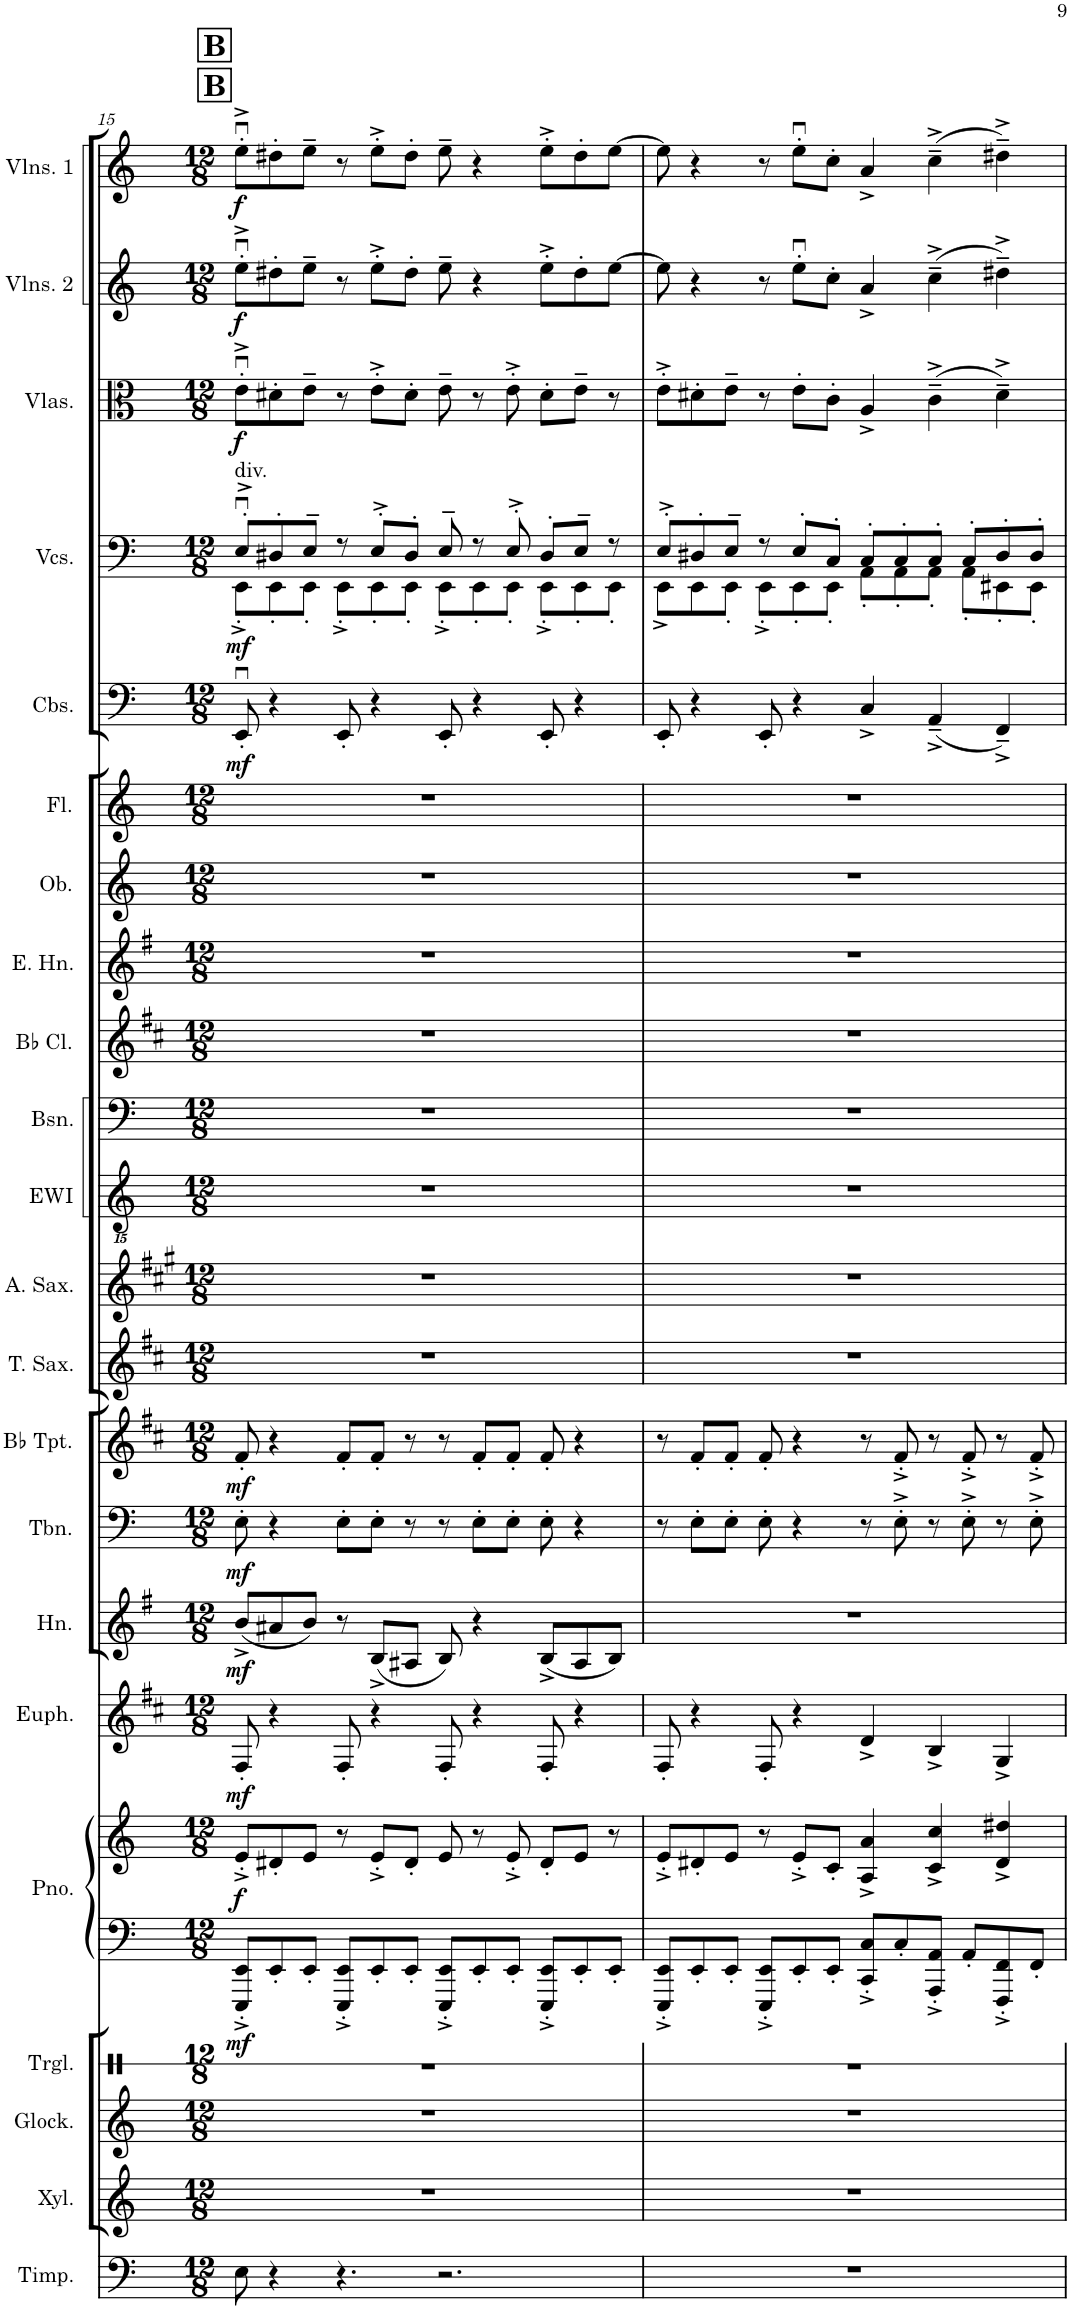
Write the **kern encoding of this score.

**kern	**kern	**kern	**kern	**kern	**kern	**dynam	**kern	**dynam	**kern	**dynam	**kern	**dynam	**kern	**dynam	**kern	**kern	**kern	**kern	**kern	**kern	**kern	**kern	**kern	**dynam	**kern	**dynam	**kern	**dynam	**kern	**dynam	**kern	**dynam
*part22	*part21	*part20	*part19	*part18	*part18	*part18	*part17	*part17	*part16	*part16	*part15	*part15	*part14	*part14	*part13	*part12	*part11	*part10	*part9	*part8	*part7	*part6	*part5	*part5	*part4	*part4	*part3	*part3	*part2	*part2	*part1	*part1
*staff23	*staff22	*staff21	*staff20	*staff19	*staff18	*staff18/19	*staff17	*staff17	*staff16	*staff16	*staff15	*staff15	*staff14	*staff14	*staff13	*staff12	*staff11	*staff10	*staff9	*staff8	*staff7	*staff6	*staff5	*staff5	*staff4	*staff4	*staff3	*staff3	*staff2	*staff2	*staff1	*staff1
*I"Timpani	*I"Xylophone	*I"Glockenspiel	*I"Triangle	*I"Piano	*	*	*I"Euphonium	*	*I"Horn	*	*I"Trombone	*	*I"Bb Trumpet	*	*I"Tenor Saxophone	*I"Alto Saxophone	*I"EWI	*I"Bassoon	*I"Bb Clarinet	*I"English Horn	*I"Oboe	*I"Flute	*I"Contrabasses	*	*I"Violoncellos	*	*I"Violas	*	*I"Violins 2	*	*I"Violins 1	*
*I'Timp.	*I'Xyl.	*I'Glock.	*I'Trgl.	*I'Pno.	*	*	*I'Euph.	*	*I'Hn.	*	*I'Tbn.	*	*I'Bb Tpt.	*	*I'T. Sax.	*I'A. Sax.	*I'EWI	*I'Bsn.	*I'Bb Cl.	*I'E. Hn.	*I'Ob.	*I'Fl.	*I'Cbs.	*	*I'Vcs.	*	*I'Vlas.	*	*I'Vlns. 2	*	*I'Vlns. 1	*
!!LO:PB:g=z
*clefF4	*clefG2	*clefG2	*clefX	*clefF4	*clefG2	*	*clefG2	*	*clefG2	*	*clefF4	*	*clefG2	*	*clefG2	*clefG2	*clefGvv2	*clefF4	*clefG2	*clefG2	*clefG2	*clefG2	*clefF4	*	*clefF4	*	*clefC3	*	*clefG2	*	*clefG2	*
*	*Trd-7c-12	*Trd-14c-24	*	*	*	*	*Trd8c14	*	*Trd4c7	*	*	*	*Trd1c2	*	*Trd8c14	*Trd5c9	*	*	*Trd1c2	*Trd4c7	*	*	*Trd7c12	*	*	*	*	*	*	*	*	*
*k[]	*k[]	*k[]	*k[]	*k[]	*k[]	*	*k[f#c#]	*	*k[f#]	*	*k[]	*	*k[f#c#]	*	*k[f#c#]	*k[f#c#g#]	*k[]	*k[]	*k[f#c#]	*k[f#]	*k[]	*k[]	*k[]	*	*k[]	*	*k[]	*	*k[]	*	*k[]	*
*M12/8	*M12/8	*M12/8	*M12/8	*M12/8	*M12/8	*	*M12/8	*	*M12/8	*	*M12/8	*	*M12/8	*	*M12/8	*M12/8	*M12/8	*M12/8	*M12/8	*M12/8	*M12/8	*M12/8	*M12/8	*	*M12/8	*	*M12/8	*	*M12/8	*	*M12/8	*
!!LO:REH:place=s1:a:B:cj:fs=14:t=B
!!LO:REH:place=s1:a:B:cj:fs=14:t=B
=15	=15	=15	=15	=15	=15	=15	=15	=15	=15	=15	=15	=15	=15	=15	=15	=15	=15	=15	=15	=15	=15	=15	=15	=15	=15	=15	=15	=15	=15	=15	=15	=15
*	*	*	*	*	*	*	*	*	*	*	*	*	*	*	*	*	*	*	*	*	*	*	*	*	*^	*	*	*	*	*	*	*
!	!	!	!	!	!	!	!	!	!	!	!	!	!	!	!	!	!	!	!	!	!	!	!	!	!LO:TX:a:t=div.	!	!	!	!	!	!	!	!
!	!	!	!	!	!	!LO:DY:b=2	!	!	!	!	!	!	!	!	!	!	!	!	!	!	!	!	!	!	!	!	!	!	!	!	!	!	!
!	!	!	!	!	!	!LO:DY:n=1:b	!	!LO:DY:b	!	!LO:DY:b	!	!LO:DY:b	!	!LO:DY:b	!	!	!	!	!	!	!	!	!	!LO:DY:b	!	!	!LO:DY:b	!	!LO:DY:b	!	!LO:DY:b	!	!LO:DY:b
8E\	1.r	1.r	1.r	8EEE/'^ 8EE/'^L	8e'^/L	mf f	8F#'/	mf	(8b^/L	mf	8E'\	mf	8f#'/	mf	1.r	1.r	1.r	1.r	1.r	1.r	1.r	1.r	8EEu'/	mf	8Eu'^/L	8EE'^\L	mf	8eu'^\L	f	8eeu'^\L	f	8eeu'^\L	f
4r	.	.	.	8EE'/	8d#X'/	.	4r	.	8a#X/	.	4r	.	4r	.	.	.	.	.	.	.	.	.	4r	.	8D#X'/	8EE'\	.	8d#X'\	.	8dd#X'\	.	8dd#X'\	.
.	.	.	.	8EE'/J	8e/J	.	.	.	8b/J)	.	.	.	.	.	.	.	.	.	.	.	.	.	.	.	8E~/J	8EE'\J	.	8e~\J	.	8ee~\J	.	8ee~\J	.
4.r	.	.	.	8EEE/'^ 8EE/'^L	8r	.	8F#'/	.	8r	.	8E'\L	.	8f#'/L	.	.	.	.	.	.	.	.	.	8EE'/	.	8r	8EE'^\L	.	8r	.	8r	.	8r	.
.	.	.	.	8EE'/	8e'^/L	.	4r	.	(8B^/L	.	8E'\J	.	8f#'/J	.	.	.	.	.	.	.	.	.	4r	.	8E'^/L	8EE'\	.	8e'^\L	.	8ee'^\L	.	8ee'^\L	.
.	.	.	.	8EE'/J	8d#'/J	.	.	.	8A#X/J	.	8r	.	8r	.	.	.	.	.	.	.	.	.	.	.	8D#'/J	8EE'\J	.	8d#'\J	.	8dd#'\J	.	8dd#'\J	.
2.r	.	.	.	8EEE/'^ 8EE/'^L	8e/	.	8F#'/	.	8B/)	.	8r	.	8r	.	.	.	.	.	.	.	.	.	8EE'/	.	8E~/	8EE'^\L	.	8e~\	.	8ee~\	.	8ee~\	.
.	.	.	.	8EE'/	8r	.	4r	.	4r	.	8E'\L	.	8f#'/L	.	.	.	.	.	.	.	.	.	4r	.	8r	8EE'\	.	8r	.	4r	.	4r	.
.	.	.	.	8EE'/J	8e'^/	.	.	.	.	.	8E'\J	.	8f#'/J	.	.	.	.	.	.	.	.	.	.	.	8E'^/	8EE'\J	.	8e'^\	.	.	.	.	.
.	.	.	.	8EEE/'^ 8EE/'^L	8d#'/L	.	8F#'/	.	(8B^/L	.	8E'\	.	8f#'/	.	.	.	.	.	.	.	.	.	8EE'/	.	8D#'/L	8EE'^\L	.	8d#'\L	.	8ee'^\L	.	8ee'^\L	.
.	.	.	.	8EE'/	8e/J	.	4r	.	8A#/	.	4r	.	4r	.	.	.	.	.	.	.	.	.	4r	.	8E~/J	8EE'\	.	8e~\J	.	8dd#'\	.	8dd#'\	.
.	.	.	.	8EE'/J	8r	.	.	.	8B/J)	.	.	.	.	.	.	.	.	.	.	.	.	.	.	.	8r	8EE'\J	.	8r	.	[8ee\J	.	[8ee\J	.
=16	=16	=16	=16	=16	=16	=16	=16	=16	=16	=16	=16	=16	=16	=16	=16	=16	=16	=16	=16	=16	=16	=16	=16	=16	=16	=16	=16	=16	=16	=16	=16	=16	=16
1.r	1.r	1.r	1.r	8EEE/'^ 8EE/'^L	8e'^/L	.	8F#'/	.	1.r	.	8r	.	8r	.	1.r	1.r	1.r	1.r	1.r	1.r	1.r	1.r	8EE'/	.	8E'^/L	8EE^\L	.	8e'^\L	.	8ee\]	.	8ee\]	.
.	.	.	.	8EE'/	8d#X'/	.	4r	.	.	.	8E'\L	.	8f#'/L	.	.	.	.	.	.	.	.	.	4r	.	8D#X'/	8EE\	.	8d#X'\	.	4r	.	4r	.
.	.	.	.	8EE'/J	8e/J	.	.	.	.	.	8E'\J	.	8f#'/J	.	.	.	.	.	.	.	.	.	.	.	8E~/J	8EE'\J	.	8e~\J	.	.	.	.	.
.	.	.	.	8EEE/'^ 8EE/'^L	8r	.	8F#'/	.	.	.	8E'\	.	8f#'/	.	.	.	.	.	.	.	.	.	8EE'/	.	8r	8EE'^\L	.	8r	.	8r	.	8r	.
.	.	.	.	8EE'/	8e'^/L	.	4r	.	.	.	4r	.	4r	.	.	.	.	.	.	.	.	.	4r	.	8E'/L	8EE'\	.	8e'\L	.	8eeu'\L	.	8eeu'\L	.
.	.	.	.	8EE'/J	8c'/J	.	.	.	.	.	.	.	.	.	.	.	.	.	.	.	.	.	.	.	8C'/J	8EE'\J	.	8c'\J	.	8cc'\J	.	8cc'\J	.
.	.	.	.	8CC/'^ 8C/'^L	4A/^ 4a/^	.	4d^/	.	.	.	8r	.	8r	.	.	.	.	.	.	.	.	.	4C^/	.	8C'/L	8AA'\L	.	4A^/	.	4a^/	.	4a^/	.
.	.	.	.	8C'/	.	.	.	.	.	.	8E'^\	.	8f#'^/	.	.	.	.	.	.	.	.	.	.	.	8C'/	8AA'\	.	.	.	.	.	.	.
.	.	.	.	8AAA/'^ 8AA/'^J	4c/^ 4cc/^	.	4B^/	.	.	.	8r	.	8r	.	.	.	.	.	.	.	.	.	(4AA~^/	.	8C'/J	8AA'\J	.	(4c~^\	.	(4cc~^\	.	(4cc~^\	.
.	.	.	.	8AA'/L	.	.	.	.	.	.	8E'^\	.	8f#'^/	.	.	.	.	.	.	.	.	.	.	.	8C'/L	8AA'\L	.	.	.	.	.	.	.
.	.	.	.	8FFF/'^ 8FF/'^	4d#/^ 4dd#X/^	.	4G^/	.	.	.	8r	.	8r	.	.	.	.	.	.	.	.	.	4FF~^/)	.	8D#'/	8EE#X'\	.	4d#~^\)	.	4dd#X~^\)	.	4dd#X~^\)	.
.	.	.	.	8FF'/J	.	.	.	.	.	.	8E'^\	.	8f#'^/	.	.	.	.	.	.	.	.	.	.	.	8D#'/J	8EE#'\J	.	.	.	.	.	.	.
*	*	*	*	*	*	*	*	*	*	*	*	*	*	*	*	*	*	*	*	*	*	*	*	*	*v	*v	*	*	*	*	*	*	*
=	=	=	=	=	=	=	=	=	=	=	=	=	=	=	=	=	=	=	=	=	=	=	=	=	=	=	=	=	=	=	=	=
*-	*-	*-	*-	*-	*-	*-	*-	*-	*-	*-	*-	*-	*-	*-	*-	*-	*-	*-	*-	*-	*-	*-	*-	*-	*-	*-	*-	*-	*-	*-	*-	*-
